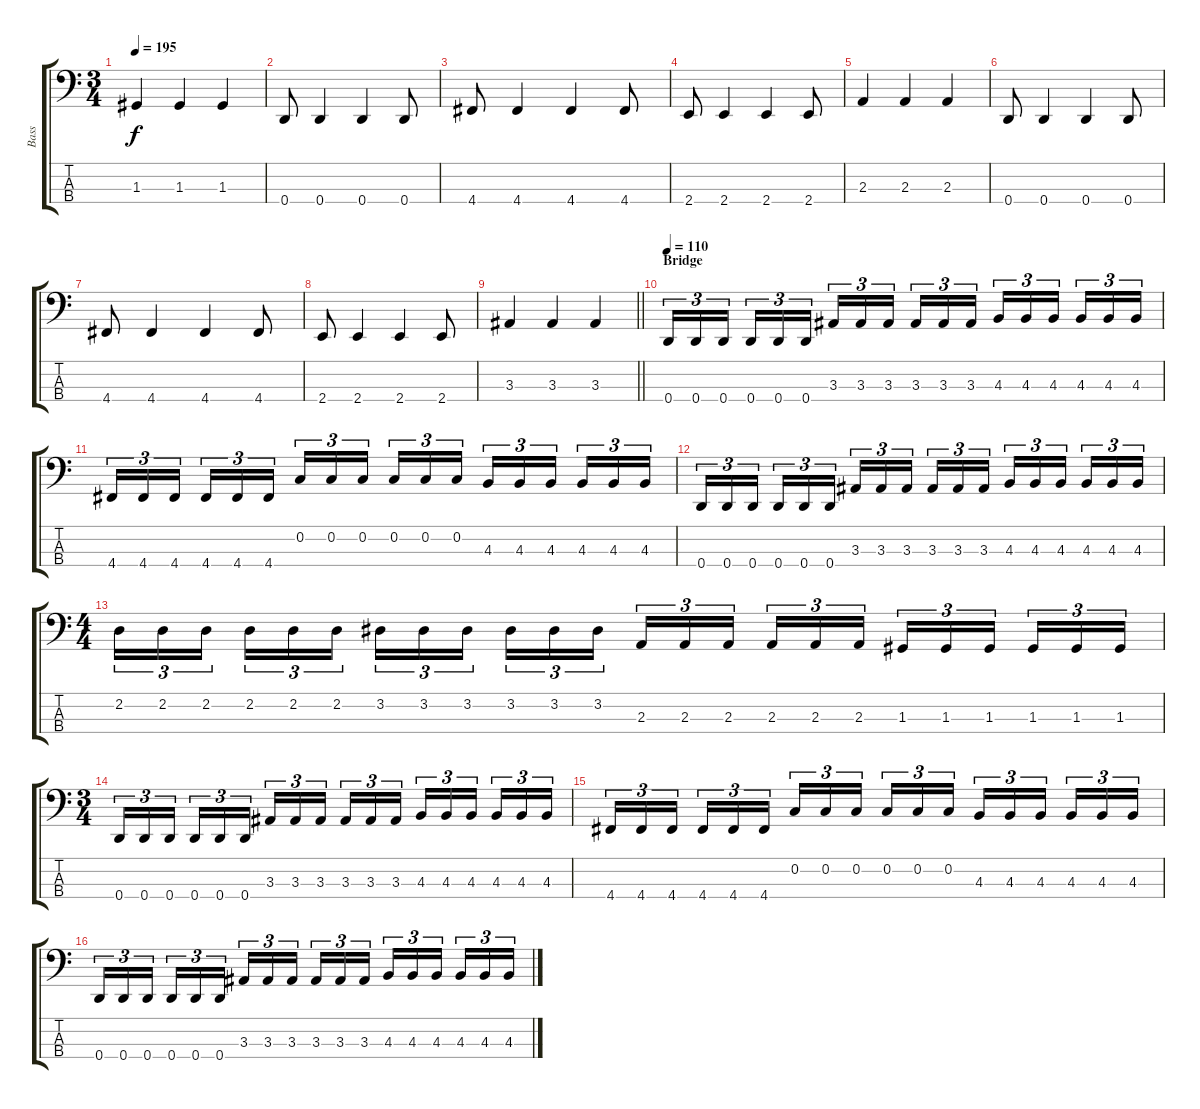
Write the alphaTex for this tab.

\track ("Bass" "Bass") {instrument electricbasspick}
\staff {score tabs}
\tuning (F2 C2 G1 D1) {hide}
\ts (3 4)
\tempo 195
\clef f4
\ks c
1.3.4{dy f} 1.3.4 1.3.4 |
0.4.8 0.4.4 0.4.4 0.4.8 |
4.4.8 4.4.4 4.4.4 4.4.8 |
2.4.8 2.4.4 2.4.4 2.4.8 |
2.3.4 2.3.4 2.3.4 |
0.4.8 0.4.4 0.4.4 0.4.8 |
4.4.8 4.4.4 4.4.4 4.4.8 |
2.4.8 2.4.4 2.4.4 2.4.8 |
\barLineRight lightlight
3.3.4 3.3.4 3.3.4 |
\section ("" "Bridge")
\tempo 110
0.4.16{tu (3 2)} 0.4.16{tu (3 2)} 0.4.16{tu (3 2) beam splitsecondary} 0.4.16{tu (3 2)} 0.4.16{tu (3 2)} 0.4.16{tu (3 2)} 3.3.16{tu (3 2)} 3.3.16{tu (3 2)} 3.3.16{tu (3 2) beam splitsecondary} 3.3.16{tu (3 2)} 3.3.16{tu (3 2)} 3.3.16{tu (3 2)} 4.3.16{tu (3 2)} 4.3.16{tu (3 2)} 4.3.16{tu (3 2) beam splitsecondary} 4.3.16{tu (3 2)} 4.3.16{tu (3 2)} 4.3.16{tu (3 2)} |
4.4.16{tu (3 2)} 4.4.16{tu (3 2)} 4.4.16{tu (3 2) beam splitsecondary} 4.4.16{tu (3 2)} 4.4.16{tu (3 2)} 4.4.16{tu (3 2)} 0.2.16{tu (3 2)} 0.2.16{tu (3 2)} 0.2.16{tu (3 2) beam splitsecondary} 0.2.16{tu (3 2)} 0.2.16{tu (3 2)} 0.2.16{tu (3 2)} 4.3.16{tu (3 2)} 4.3.16{tu (3 2)} 4.3.16{tu (3 2) beam splitsecondary} 4.3.16{tu (3 2)} 4.3.16{tu (3 2)} 4.3.16{tu (3 2)} |
0.4.16{tu (3 2)} 0.4.16{tu (3 2)} 0.4.16{tu (3 2) beam splitsecondary} 0.4.16{tu (3 2)} 0.4.16{tu (3 2)} 0.4.16{tu (3 2)} 3.3.16{tu (3 2)} 3.3.16{tu (3 2)} 3.3.16{tu (3 2) beam splitsecondary} 3.3.16{tu (3 2)} 3.3.16{tu (3 2)} 3.3.16{tu (3 2)} 4.3.16{tu (3 2)} 4.3.16{tu (3 2)} 4.3.16{tu (3 2) beam splitsecondary} 4.3.16{tu (3 2)} 4.3.16{tu (3 2)} 4.3.16{tu (3 2)} |
\ts (4 4)
2.2.16{tu (3 2)} 2.2.16{tu (3 2)} 2.2.16{tu (3 2) beam splitsecondary} 2.2.16{tu (3 2)} 2.2.16{tu (3 2)} 2.2.16{tu (3 2)} 3.2.16{tu (3 2)} 3.2.16{tu (3 2)} 3.2.16{tu (3 2) beam splitsecondary} 3.2.16{tu (3 2)} 3.2.16{tu (3 2)} 3.2.16{tu (3 2)} 2.3.16{tu (3 2)} 2.3.16{tu (3 2)} 2.3.16{tu (3 2) beam splitsecondary} 2.3.16{tu (3 2)} 2.3.16{tu (3 2)} 2.3.16{tu (3 2)} 1.3.16{tu (3 2)} 1.3.16{tu (3 2)} 1.3.16{tu (3 2) beam splitsecondary} 1.3.16{tu (3 2)} 1.3.16{tu (3 2)} 1.3.16{tu (3 2)} |
\ts (3 4)
0.4.16{tu (3 2)} 0.4.16{tu (3 2)} 0.4.16{tu (3 2) beam splitsecondary} 0.4.16{tu (3 2)} 0.4.16{tu (3 2)} 0.4.16{tu (3 2)} 3.3.16{tu (3 2)} 3.3.16{tu (3 2)} 3.3.16{tu (3 2) beam splitsecondary} 3.3.16{tu (3 2)} 3.3.16{tu (3 2)} 3.3.16{tu (3 2)} 4.3.16{tu (3 2)} 4.3.16{tu (3 2)} 4.3.16{tu (3 2) beam splitsecondary} 4.3.16{tu (3 2)} 4.3.16{tu (3 2)} 4.3.16{tu (3 2)} |
4.4.16{tu (3 2)} 4.4.16{tu (3 2)} 4.4.16{tu (3 2) beam splitsecondary} 4.4.16{tu (3 2)} 4.4.16{tu (3 2)} 4.4.16{tu (3 2)} 0.2.16{tu (3 2)} 0.2.16{tu (3 2)} 0.2.16{tu (3 2) beam splitsecondary} 0.2.16{tu (3 2)} 0.2.16{tu (3 2)} 0.2.16{tu (3 2)} 4.3.16{tu (3 2)} 4.3.16{tu (3 2)} 4.3.16{tu (3 2) beam splitsecondary} 4.3.16{tu (3 2)} 4.3.16{tu (3 2)} 4.3.16{tu (3 2)} |
0.4.16{tu (3 2)} 0.4.16{tu (3 2)} 0.4.16{tu (3 2) beam splitsecondary} 0.4.16{tu (3 2)} 0.4.16{tu (3 2)} 0.4.16{tu (3 2)} 3.3.16{tu (3 2)} 3.3.16{tu (3 2)} 3.3.16{tu (3 2) beam splitsecondary} 3.3.16{tu (3 2)} 3.3.16{tu (3 2)} 3.3.16{tu (3 2)} 4.3.16{tu (3 2)} 4.3.16{tu (3 2)} 4.3.16{tu (3 2) beam splitsecondary} 4.3.16{tu (3 2)} 4.3.16{tu (3 2)} 4.3.16{tu (3 2)}
